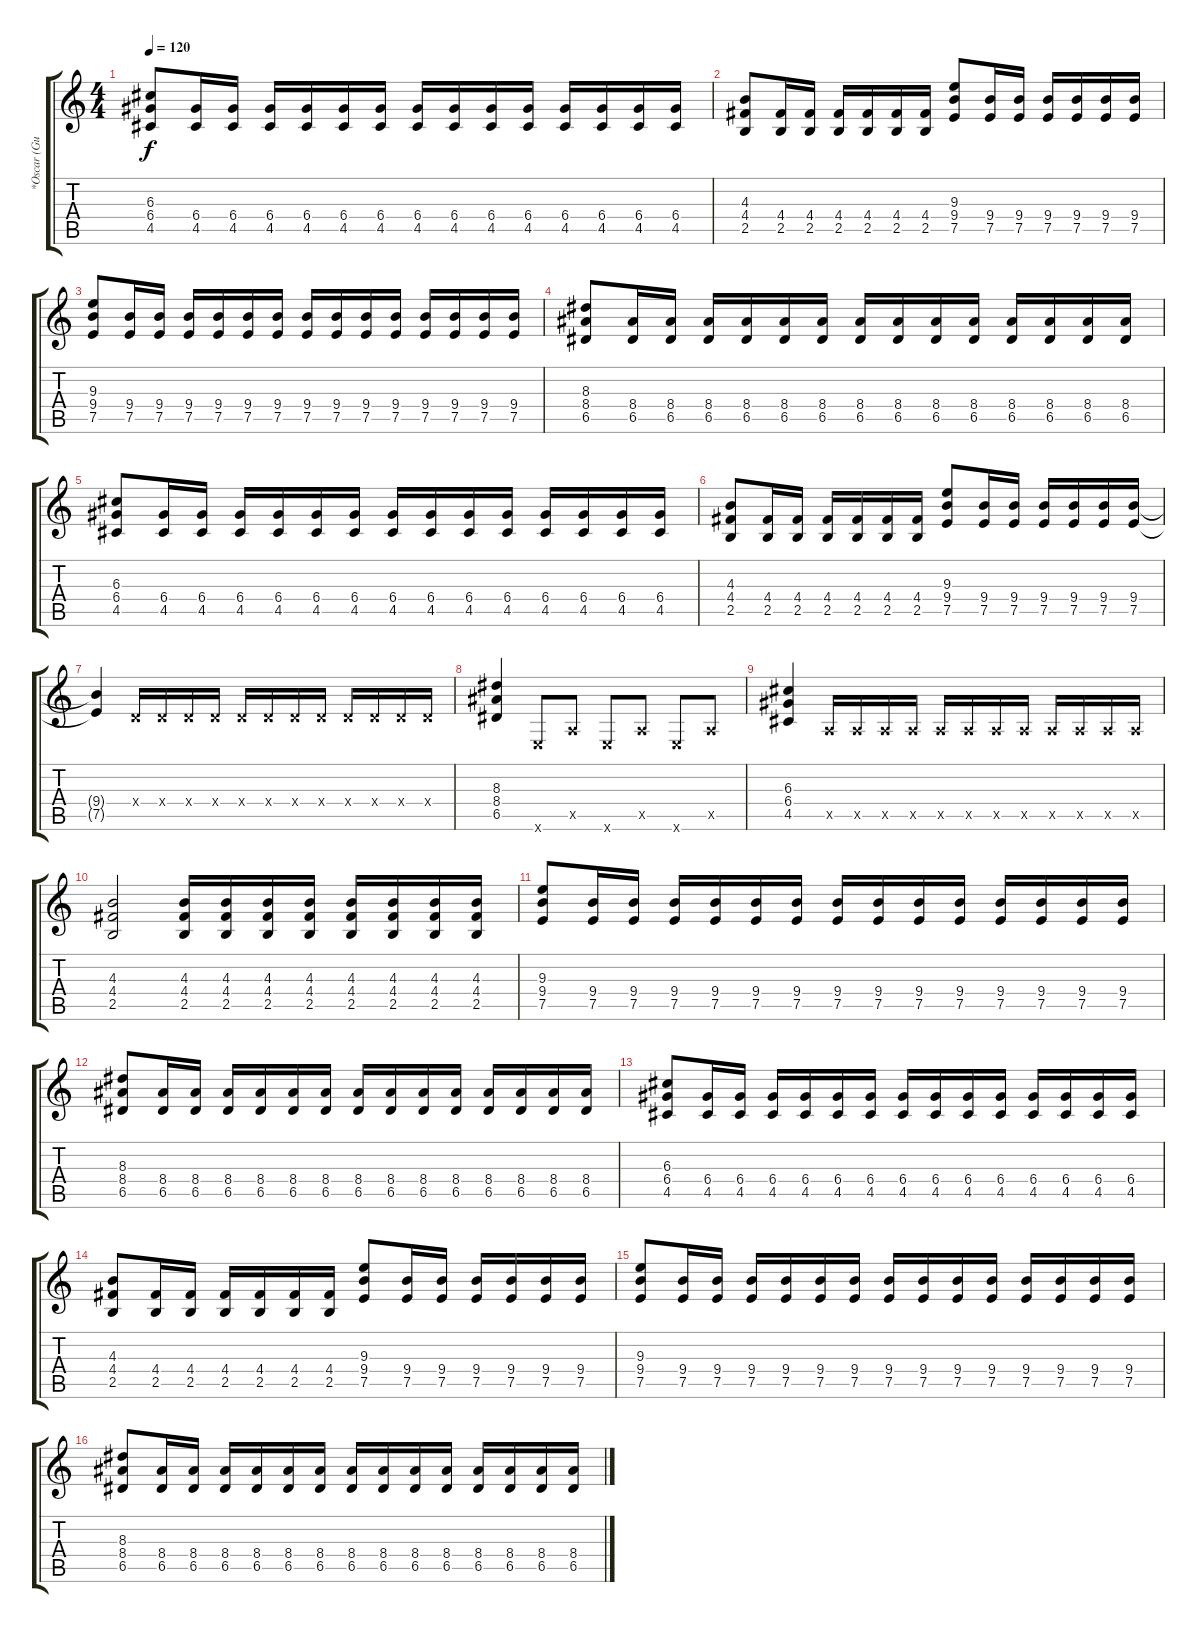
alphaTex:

\track ("*Oscar (Guitar II)" "*Oscar (Gu") {instrument distortionguitar}
\staff {score tabs}
\tuning (E4 B3 G3 D3 A2 E2) {hide}
\ts (4 4)
\tempo 120
\clef g2
\ks c
(6.3 6.4 4.5).8{dy f} (6.4 4.5).16 (6.4 4.5).16 (6.4 4.5).16 (6.4 4.5).16 (6.4 4.5).16 (6.4 4.5).16 (6.4 4.5).16 (6.4 4.5).16 (6.4 4.5).16 (6.4 4.5).16 (6.4 4.5).16 (6.4 4.5).16 (6.4 4.5).16 (6.4 4.5).16 |
(4.3 4.4 2.5).8 (4.4 2.5).16 (4.4 2.5).16 (4.4 2.5).16 (4.4 2.5).16 (4.4 2.5).16 (4.4 2.5).16 (9.3 9.4 7.5).8 (9.4 7.5).16 (9.4 7.5).16 (9.4 7.5).16 (9.4 7.5).16 (9.4 7.5).16 (9.4 7.5).16 |
(9.3 9.4 7.5).8{instrument distortionguitar} (9.4 7.5).16 (9.4 7.5).16 (9.4 7.5).16 (9.4 7.5).16 (9.4 7.5).16 (9.4 7.5).16 (9.4 7.5).16 (9.4 7.5).16 (9.4 7.5).16 (9.4 7.5).16 (9.4 7.5).16 (9.4 7.5).16 (9.4 7.5).16 (9.4 7.5).16 |
(8.3 8.4 6.5).8 (8.4 6.5).16 (8.4 6.5).16 (8.4 6.5).16 (8.4 6.5).16 (8.4 6.5).16 (8.4 6.5).16 (8.4 6.5).16 (8.4 6.5).16 (8.4 6.5).16 (8.4 6.5).16 (8.4 6.5).16 (8.4 6.5).16 (8.4 6.5).16 (8.4 6.5).16 |
(6.3 6.4 4.5).8 (6.4 4.5).16 (6.4 4.5).16 (6.4 4.5).16 (6.4 4.5).16 (6.4 4.5).16 (6.4 4.5).16 (6.4 4.5).16 (6.4 4.5).16 (6.4 4.5).16 (6.4 4.5).16 (6.4 4.5).16 (6.4 4.5).16 (6.4 4.5).16 (6.4 4.5).16 |
(4.3 4.4 2.5).8 (4.4 2.5).16 (4.4 2.5).16 (4.4 2.5).16 (4.4 2.5).16 (4.4 2.5).16 (4.4 2.5).16 (9.3 9.4 7.5).8 (9.4 7.5).16 (9.4 7.5).16 (9.4 7.5).16 (9.4 7.5).16 (9.4 7.5).16 (9.4 7.5).16 |
(9.4{t} 7.5{t}).4 0.4{x}.16 0.4{x}.16 0.4{x}.16 0.4{x}.16 0.4{x}.16 0.4{x}.16 0.4{x}.16 0.4{x}.16 0.4{x}.16 0.4{x}.16 0.4{x}.16 0.4{x}.16 |
(8.3 8.4 6.5).4 0.6{x}.8 0.5{x}.8 0.6{x}.8 0.5{x}.8 0.6{x}.8 0.5{x}.8 |
(6.3 6.4 4.5).4 0.5{x}.16 0.5{x}.16 0.5{x}.16 0.5{x}.16 0.5{x}.16 0.5{x}.16 0.5{x}.16 0.5{x}.16 0.5{x}.16 0.5{x}.16 0.5{x}.16 0.5{x}.16 |
(4.3 4.4 2.5).2 (4.3 4.4 2.5).16 (4.3 4.4 2.5).16 (4.3 4.4 2.5).16 (4.3 4.4 2.5).16 (4.3 4.4 2.5).16 (4.3 4.4 2.5).16 (4.3 4.4 2.5).16 (4.3 4.4 2.5).16 |
(9.3 9.4 7.5).8{instrument distortionguitar} (9.4 7.5).16 (9.4 7.5).16 (9.4 7.5).16 (9.4 7.5).16 (9.4 7.5).16 (9.4 7.5).16 (9.4 7.5).16 (9.4 7.5).16 (9.4 7.5).16 (9.4 7.5).16 (9.4 7.5).16 (9.4 7.5).16 (9.4 7.5).16 (9.4 7.5).16 |
(8.3 8.4 6.5).8 (8.4 6.5).16 (8.4 6.5).16 (8.4 6.5).16 (8.4 6.5).16 (8.4 6.5).16 (8.4 6.5).16 (8.4 6.5).16 (8.4 6.5).16 (8.4 6.5).16 (8.4 6.5).16 (8.4 6.5).16 (8.4 6.5).16 (8.4 6.5).16 (8.4 6.5).16 |
(6.3 6.4 4.5).8 (6.4 4.5).16 (6.4 4.5).16 (6.4 4.5).16 (6.4 4.5).16 (6.4 4.5).16 (6.4 4.5).16 (6.4 4.5).16 (6.4 4.5).16 (6.4 4.5).16 (6.4 4.5).16 (6.4 4.5).16 (6.4 4.5).16 (6.4 4.5).16 (6.4 4.5).16 |
(4.3 4.4 2.5).8 (4.4 2.5).16 (4.4 2.5).16 (4.4 2.5).16 (4.4 2.5).16 (4.4 2.5).16 (4.4 2.5).16 (9.3 9.4 7.5).8 (9.4 7.5).16 (9.4 7.5).16 (9.4 7.5).16 (9.4 7.5).16 (9.4 7.5).16 (9.4 7.5).16 |
(9.3 9.4 7.5).8{instrument distortionguitar} (9.4 7.5).16 (9.4 7.5).16 (9.4 7.5).16 (9.4 7.5).16 (9.4 7.5).16 (9.4 7.5).16 (9.4 7.5).16 (9.4 7.5).16 (9.4 7.5).16 (9.4 7.5).16 (9.4 7.5).16 (9.4 7.5).16 (9.4 7.5).16 (9.4 7.5).16 |
(8.3 8.4 6.5).8 (8.4 6.5).16 (8.4 6.5).16 (8.4 6.5).16 (8.4 6.5).16 (8.4 6.5).16 (8.4 6.5).16 (8.4 6.5).16 (8.4 6.5).16 (8.4 6.5).16 (8.4 6.5).16 (8.4 6.5).16 (8.4 6.5).16 (8.4 6.5).16 (8.4 6.5).16
